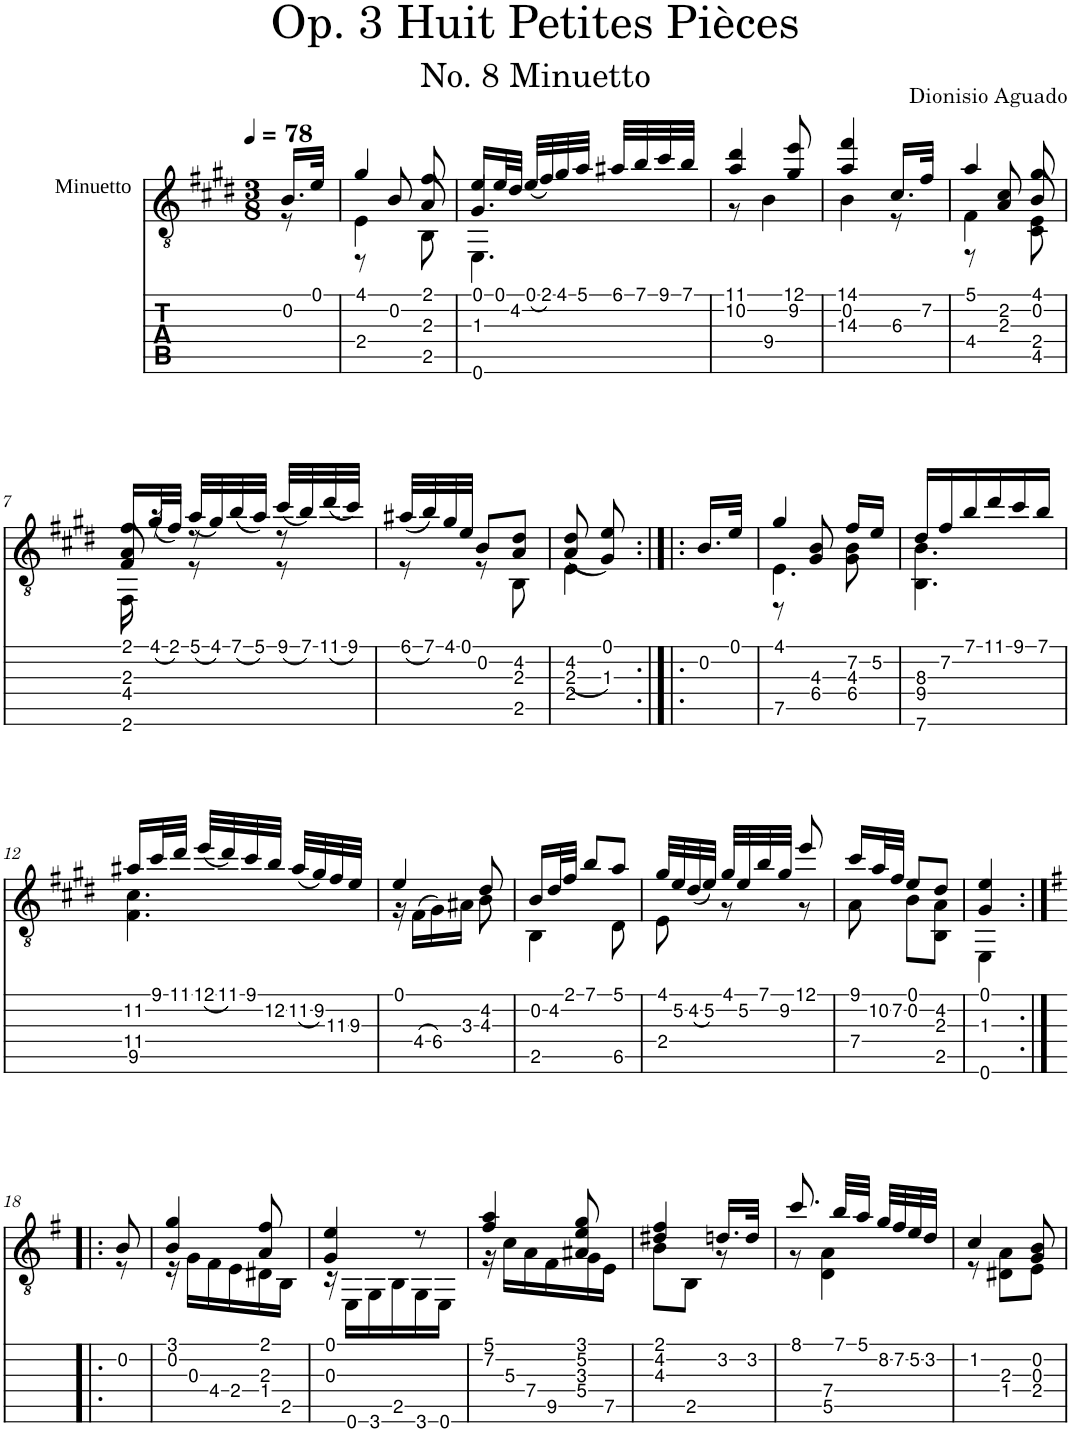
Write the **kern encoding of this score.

**kern	**kern
*part1	*part1
*staff2	*staff1
*I"Classical Guitar	*
*I'Guit.	*
*stria6	*
*	*clefGv2
*k[f#c#g#d#]	*k[f#c#g#d#]
*E:	*E:
*M3/8	*M3/8
*MM78	*MM78
=1	=1
*^	*^
16.BLL	8r	16.B/LL	8r
32eJJk	.	32e/JJk	.
=2	=2	=2	=2
*	*^	*	*^
4g#	4E	8r	4g#/	4E\	8r
.	.	8BL	.	.	8B/
8f#	8BB	8AJ	8f#/	8BB\	8A/
=3	=3	=3	=3	=3	=3
16eLL	4.EE	4.G#	16e/LL	4.EE\	4.G#/
32eL	.	.	32e/L	.	.
32d#	.	.	32d#/JJJ	.	.
32e	.	.	(<32e/LLL	.	.
32f#	.	.	32f#/)	.	.
32g#	.	.	32g#/	.	.
32a	.	.	32a/JJJ	.	.
32a#X	.	.	32a#X/LLL	.	.
32b	.	.	32b/	.	.
32cc#	.	.	32cc#/	.	.
32bJJJ	.	.	32b/JJJ	.	.
*	*v	*v	*	*	*
*	*	*	*v	*v
=4	=4	=4	=4
4a 4dd#	8r	4a/ 4dd#/	8r
.	4B	.	4B\
8g# 8ee	.	8g#/ 8ee/	.
=5	=5	=5	=5
4a 4ff#	4B	4a/ 4ff#/	4B\
16.c#LL	8r	16.c#/LL	8r
32f#JJk	.	32f#/JJk	.
=6	=6	=6	=6
*	*^	*	*^
4a	4F#	8r	4a/	4F#\	8r
.	.	8A\ 8c#\L	.	.	8A/ 8c#/
8g#	8C# 8E	8BJ	8g#/	8C#\ 8E\	8B/
!!LO:LB:g=z	!!	!!
=7	=7	=7	=7	=7	=7
16f#LL	16FF#	8F# 8A	16f#/LL	16FF#\	8F#/ 8A/
32g#L	16r	.	(<32g#/L	16r	.
32f#	.	.	32f#/JJJ)	.	.
32a	8r	8r	(<32a/LLL	8r	8r
32g#	.	.	32g#/)	.	.
32b	.	.	(<32b/	.	.
32a	.	.	32a/JJJ)	.	.
32cc#	8r	8r	(<32cc#/LLL	8r	8r
32b	.	.	32b/)	.	.
32dd#	.	.	(<32dd#/	.	.
32cc#JJJ	.	.	32cc#/JJJ)	.	.
*	*v	*v	*	*	*
*	*	*	*v	*v
=8	=8	=8	=8
32a#XLLL	8r	(<32a#X/LLL	8r
32b	.	32b/)	.
32g#	.	32g#/	.
32eJJ	.	32e/JJJ	.
8B	8r	8B/L	8r
8A\ 8d#\J	8BB	8A/ 8d#/J	8BB\
=9	=9	=9	=9
8A\ 8d#\L	4E	(<8A/ 8d#/	4E\
8G#\ 8e\J	.	8G#/ 8e/)	.
*v	*v	*	*
*	*v	*v
=9X1:|!|:	=9X1:|!|:
16.BLL	16.B/LL
32eJJk	32e/JJk
=10	=10
*^	*^
*	*^	*	*^
4g#	4.E	8r	4g#/	4.E\	8r
.	.	8G#\ 8B\L	.	.	8G#/ 8B/
16f#LL	.	8G#\ 8B\J	16f#/LL	.	8G#\ 8B\
16eJJ	.	.	16e/JJ	.	.
*	*v	*v	*	*	*
*	*	*	*v	*v
=11	=11	=11	=11
16d#LL	4.BB 4.B	16d#/LL	4.BB\ 4.B\
16f#	.	16f#/	.
16b	.	16b/	.
16dd#	.	16dd#/	.
16cc#	.	16cc#/	.
16bJJ	.	16b/JJ	.
!!LO:LB:g=z	!!
=12	=12	=12	=12
16a#XLL	4.F# 4.c#	16a#X/LL	4.F#\ 4.c#\
32cc#L	.	32cc#/L	.
32dd#	.	32dd#/JJJ	.
32ee	.	(<32ee/LLL	.
32dd#	.	32dd#/)	.
32cc#	.	32cc#/	.
32b	.	32b/JJJ	.
32a#	.	(<32a#/LLL	.
32g#	.	32g#/)	.
32f#	.	32f#/	.
32eJJJ	.	32e/JJJ	.
=13	=13	=13	=13
4e	16r	4e/	16r
.	16F#LL	.	(>16F#\LL
.	16G#	.	16G#\)
.	16A#XJ	.	16A#X\JJ
8d#	8BJ	8d#/	8B\
=14	=14	=14	=14
16BLL	4BB	16B/LL	4BB\
32d#L	.	32d#/L	.
32f#JJ	.	32f#/JJJ	.
8b	.	8b/L	.
8aJ	8D#	8a/J	8D#\
=15	=15	=15	=15
32g#LLL	8E	32g#/LLL	8E\
32e	.	32e/	.
32d#	.	(<32d#/	.
32e	.	32e/JJJ)	.
32g#	8r	32g#/LLL	8r
32e	.	32e/	.
32b	.	32b/	.
32g#JJ	.	32g#/JJJ	.
8eeJ	8r	8ee/	8r
=16	=16	=16	=16
16cc#LL	8AL	16cc#/LL	8A\
32aL	.	32a/L	.
32f#JJ	.	32f#/JJJ	.
8e	8B	8e/L	8B\L
8d#J	8BB\ 8A\J	8d#/J	8BB\ 8A\J
=17	=17	=17	=17
4G# 4e	4EE	4G#/ 4e/	4EE\
!!LO:LB:g=z	!!
=18:|!|:	=18:|!|:	=18:|!|:	=18:|!|:
*k[f#]	*	*k[f#]	*
*e:	*	*e:	*
8B	8r	8B/	8r
=19	=19	=19	=19
4B 4g	16r	4B/ 4g/	16r
.	16GLL	.	16G\LL
.	16F#	.	16F#\
.	16E	.	16E\
8A 8f#	16D#X	8A/ 8f#/	16D#X\
.	16BBJJ	.	16BB\JJ
=20	=20	=20	=20
4G 4e	16r	4G/ 4e/	16r
.	16EELL	.	16EE\LL
.	16GG	.	16GG\
.	16BB	.	16BB\
8r	16GG	8r	16GG\
.	16EEJJ	.	16EE\JJ
=21	=21	=21	=21
4f# 4a	16r	4f#/ 4a/	16r
.	16cLL	.	16c\LL
.	16A	.	16A\
.	16F#	.	16F#\
8A#X 8e 8g	16G	8A#X/ 8e/ 8g/	16G\
.	16EJJ	.	16E\JJ
=22	=22	=22	=22
4d#X 4f#	8BL	4d#X/ 4f#/	8B\L
.	8BBJ	.	8BB\J
16.dnLL	8r	16.dn/LL	8r
32dJJk	.	32d/JJk	.
=23	=23	=23	=23
8.ccL	8r	8.cc/	8r
.	4D 4A	.	4D\ 4A\
32bLL	.	32b/LLL	.
32a	.	32a/JJJ	.
32g	.	32g/LLL	.
32f#	.	32f#/	.
32e	.	32e/	.
32dJJJ	.	32d/JJJ	.
=24	=24	=24	=24
4c	8r	4c/	8r
.	8D#X\ 8A\L	.	8D#X\ 8A\L
8G 8B	8EJ	8G/ 8B/	8E\J
*v	*v	*	*
*	*v	*v
=	=
*-	*-
